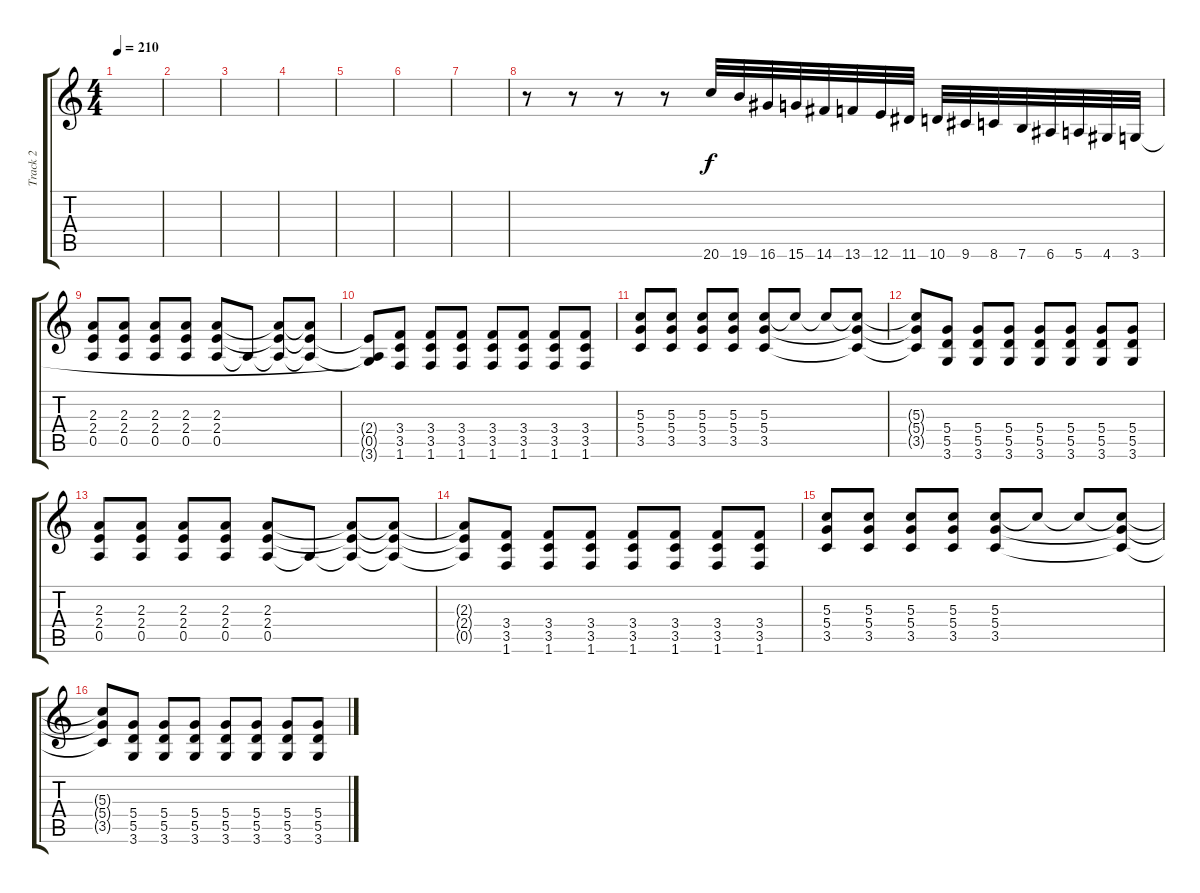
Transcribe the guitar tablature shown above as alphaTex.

\track ("Track 2" "Track 2") {instrument distortionguitar}
\staff {score tabs}
\tuning (E4 B3 G3 D3 A2 E2) {hide}
\ts (4 4)
\tempo 210
\clef g2
\ks c
|
|
|
|
|
|
|
r.8 r.8 r.8 r.8 20.6.32 19.6.32 16.6.32 15.6.32 14.6.32 13.6.32 12.6.32 11.6.32 10.6.32 9.6.32 8.6.32 7.6.32 6.6.32 5.6.32 4.6.32 3.6.32 |
(2.3 2.4 0.5).8 (2.3 2.4 0.5).8 (2.3 2.4 0.5).8 (2.3 2.4 0.5).8 (2.3 2.4 0.5).8 0.5{t}.8 (2.3{t} 2.4{t} 0.5{t}).8 (2.3{t} 2.4{t} 0.5{t}).8 |
(2.4{t} 0.5{t} 3.6{t}).8 (3.4 3.5 1.6).8 (3.4 3.5 1.6).8 (3.4 3.5 1.6).8 (3.4 3.5 1.6).8 (3.4 3.5 1.6).8 (3.4 3.5 1.6).8 (3.4 3.5 1.6).8 |
(5.3 5.4 3.5).8 (5.3 5.4 3.5).8 (5.3 5.4 3.5).8 (5.3 5.4 3.5).8 (5.3 5.4 3.5).8 5.3{t}.8 5.3{t}.8 (5.3{t} 5.4{t} 3.5{t}).8 |
(5.3{t} 5.4{t} 3.5{t}).8 (5.4 5.5 3.6).8 (5.4 5.5 3.6).8 (5.4 5.5 3.6).8 (5.4 5.5 3.6).8 (5.4 5.5 3.6).8 (5.4 5.5 3.6).8 (5.4 5.5 3.6).8 |
(2.3 2.4 0.5).8 (2.3 2.4 0.5).8 (2.3 2.4 0.5).8 (2.3 2.4 0.5).8 (2.3 2.4 0.5).8 0.5{t}.8 (2.3{t} 2.4{t} 0.5{t}).8 (2.3{t} 2.4{t} 0.5{t}).8 |
(2.3{t} 2.4{t} 0.5{t}).8 (3.4 3.5 1.6).8 (3.4 3.5 1.6).8 (3.4 3.5 1.6).8 (3.4 3.5 1.6).8 (3.4 3.5 1.6).8 (3.4 3.5 1.6).8 (3.4 3.5 1.6).8 |
(5.3 5.4 3.5).8 (5.3 5.4 3.5).8 (5.3 5.4 3.5).8 (5.3 5.4 3.5).8 (5.3 5.4 3.5).8 5.3{t}.8 5.3{t}.8 (5.3{t} 5.4{t} 3.5{t}).8 |
(5.3{t} 5.4{t} 3.5{t}).8 (5.4 5.5 3.6).8 (5.4 5.5 3.6).8 (5.4 5.5 3.6).8 (5.4 5.5 3.6).8 (5.4 5.5 3.6).8 (5.4 5.5 3.6).8 (5.4 5.5 3.6).8
